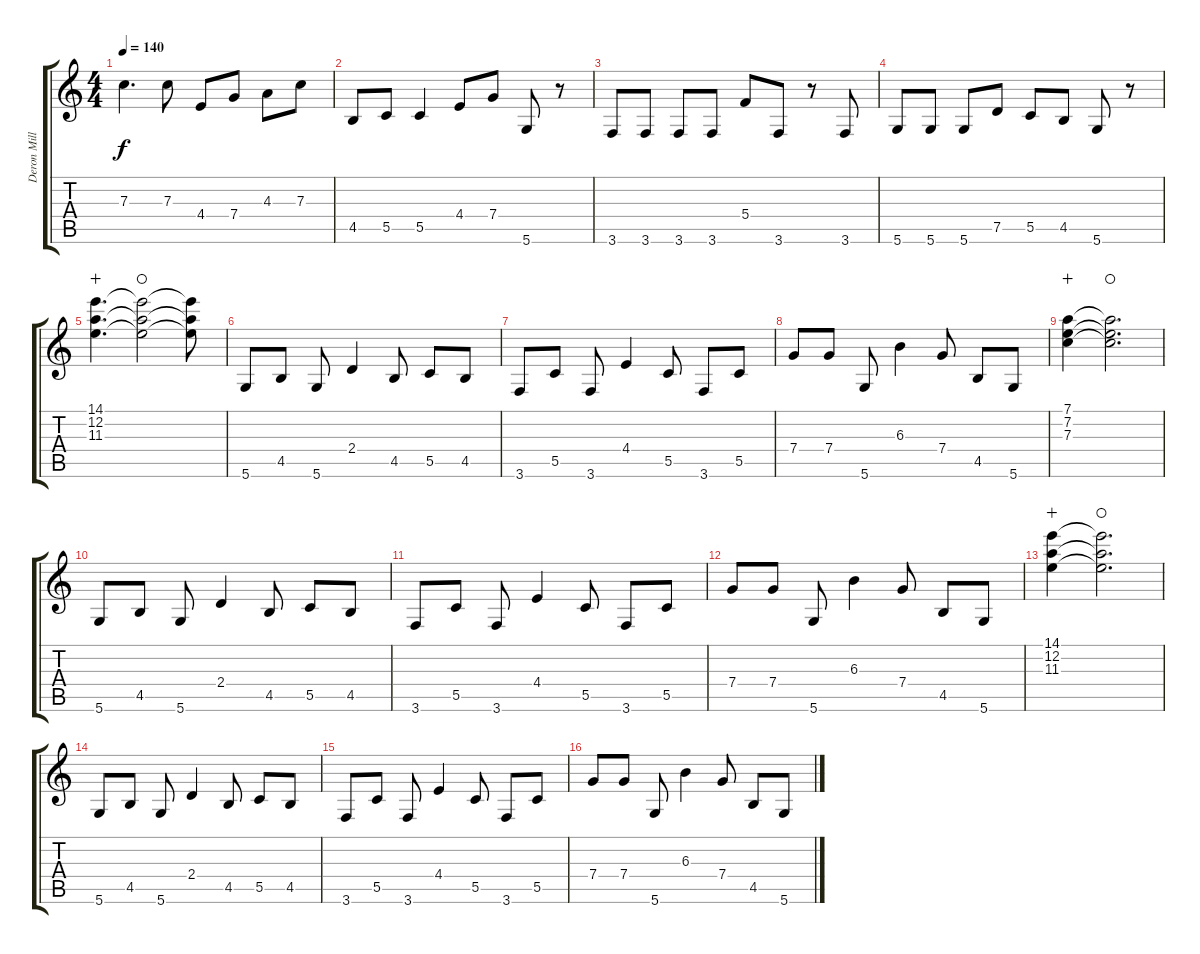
\track ("Deron Miller" "Deron Mill") {instrument distortionguitar}
\staff {score tabs}
\tuning (D4 A3 F3 C3 G2 D2) {hide}
\ts (4 4)
\tempo 140
\clef g2
\ks c
7.3.4{d dy f} 7.3.8 4.4.8 7.4.8 4.3.8 7.3.8 |
4.5.8 5.5.8 5.5.4 4.4.8 7.4.8 5.6.8 r.8 |
3.6.8 3.6.8 3.6.8 3.6.8 5.4.8 3.6.8 r.8 3.6.8 |
5.6.8 5.6.8 5.6.8 7.5.8 5.5.8 4.5.8 5.6.8 r.8 |
(14.1 12.2 11.3).4{d wahc} (14.1{t} 12.2{t} 11.3{t}).2{waho} (14.1{t} 12.2{t} 11.3{t}).8 |
5.6.8 4.5.8 5.6.8 2.4.4 4.5.8 5.5.8 4.5.8 |
3.6.8 5.5.8 3.6.8 4.4.4 5.5.8 3.6.8 5.5.8 |
7.4.8 7.4.8 5.6.8 6.3.4 7.4.8 4.5.8 5.6.8 |
(7.1 7.2 7.3).4{wahc} (7.1{t} 7.2{t} 7.3{t}).2{d waho} |
5.6.8 4.5.8 5.6.8 2.4.4 4.5.8 5.5.8 4.5.8 |
3.6.8 5.5.8 3.6.8 4.4.4 5.5.8 3.6.8 5.5.8 |
7.4.8 7.4.8 5.6.8 6.3.4 7.4.8 4.5.8 5.6.8 |
(14.1 12.2 11.3).4{wahc} (14.1{t} 12.2{t} 11.3{t}).2{d waho} |
5.6.8 4.5.8 5.6.8 2.4.4 4.5.8 5.5.8 4.5.8 |
3.6.8 5.5.8 3.6.8 4.4.4 5.5.8 3.6.8 5.5.8 |
7.4.8 7.4.8 5.6.8 6.3.4 7.4.8 4.5.8 5.6.8
